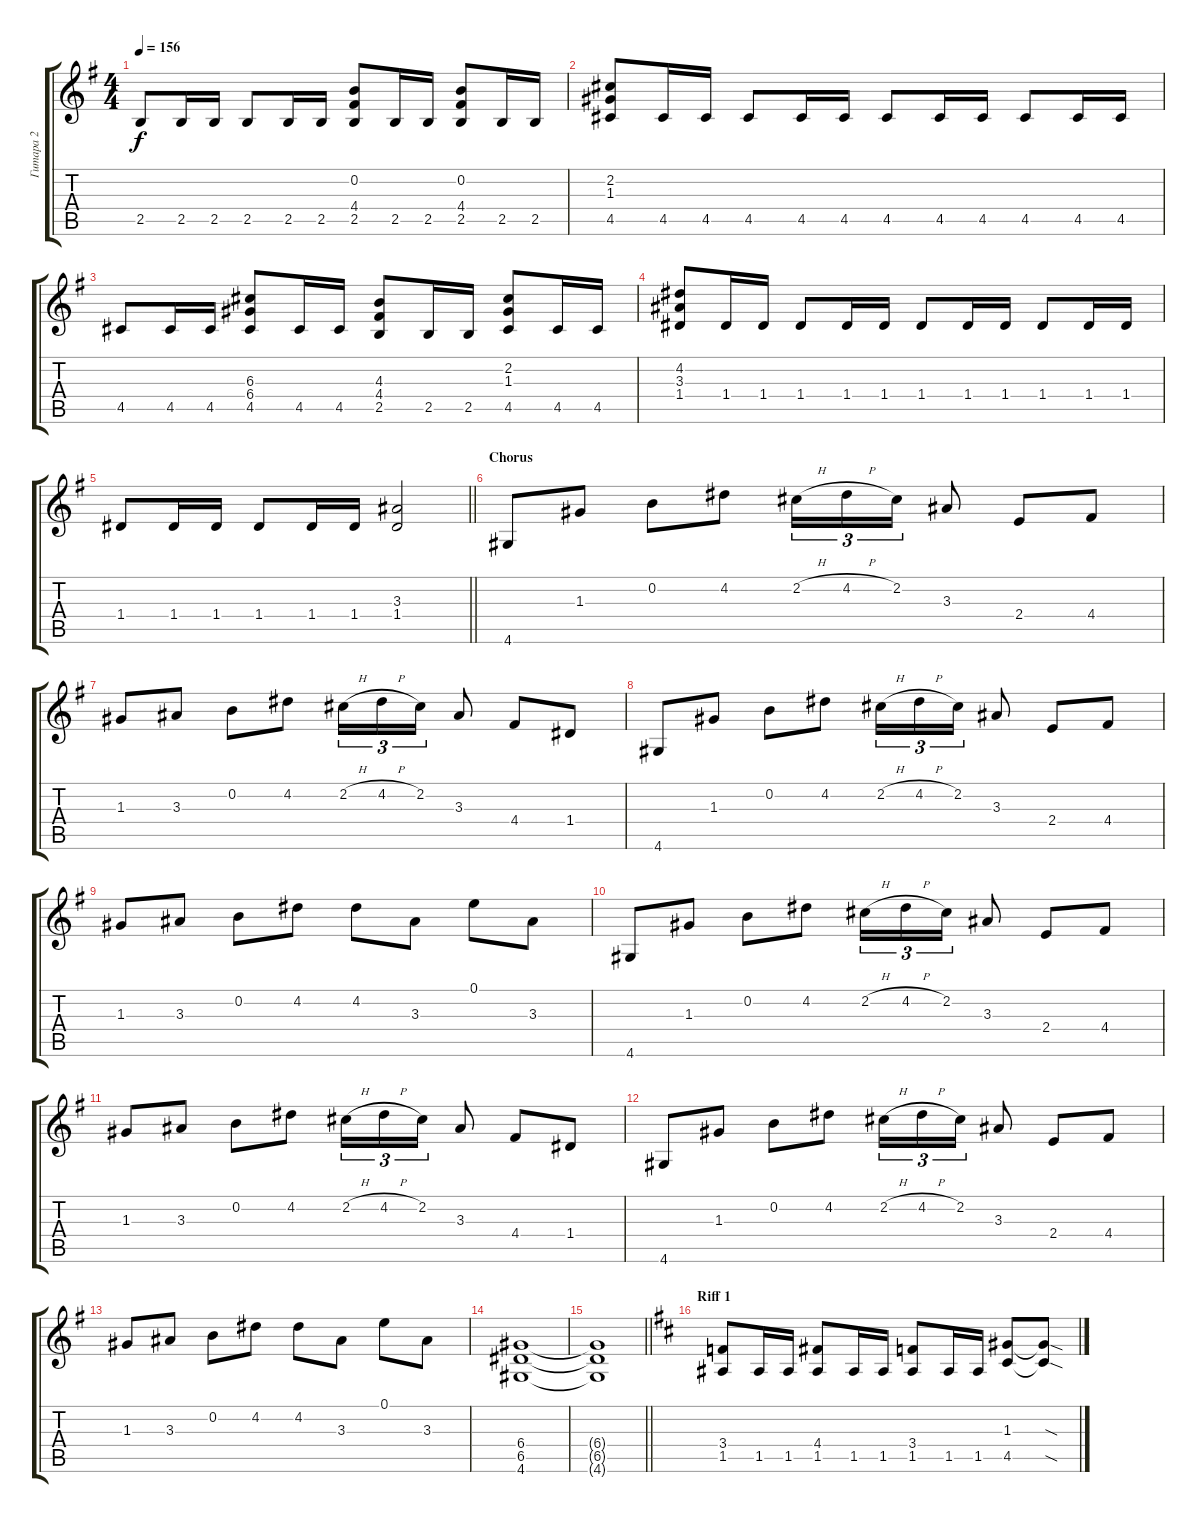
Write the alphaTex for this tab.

\track ("Гитара 2" "Гитара 2") {instrument distortionguitar}
\staff {score tabs}
\tuning (E4 B3 G3 D3 A2 E2) {hide}
\ts (4 4)
\tempo 156
\clef g2
\ks eminor
2.5.8{dy f} 2.5.16 2.5.16 2.5.8 2.5.16 2.5.16 (0.2 4.4 2.5).8 2.5.16 2.5.16 (0.2 4.4 2.5).8 2.5.16 2.5.16 |
(2.2 1.3 4.5).8 4.5.16 4.5.16 4.5.8 4.5.16 4.5.16 4.5.8 4.5.16 4.5.16 4.5.8 4.5.16 4.5.16 |
4.5.8 4.5.16 4.5.16 (6.3 6.4 4.5).8 4.5.16 4.5.16 (4.3 4.4 2.5).8 2.5.16 2.5.16 (2.2 1.3 4.5).8 4.5.16 4.5.16 |
(4.2 3.3 1.4).8 1.4.16 1.4.16 1.4.8 1.4.16 1.4.16 1.4.8 1.4.16 1.4.16 1.4.8 1.4.16 1.4.16 |
\barLineRight lightlight
1.4.8 1.4.16 1.4.16 1.4.8 1.4.16 1.4.16 (3.3 1.4).2 |
\section ("" "Chorus")
4.6.8 1.3.8{volume 15} 0.2.8 4.2.8 2.2{h}.16{tu (3 2)} 4.2{h}.16{tu (3 2)} 2.2.16{tu (3 2)} 3.3.8 2.4.8 4.4.8 |
1.3.8 3.3.8 0.2.8 4.2.8 2.2{h}.16{tu (3 2)} 4.2{h}.16{tu (3 2)} 2.2.16{tu (3 2)} 3.3.8 4.4.8 1.4.8 |
4.6.8{volume 13} 1.3.8{volume 15} 0.2.8 4.2.8 2.2{h}.16{tu (3 2)} 4.2{h}.16{tu (3 2)} 2.2.16{tu (3 2)} 3.3.8 2.4.8 4.4.8 |
1.3.8 3.3.8 0.2.8 4.2.8 4.2.8 3.3.8 0.1.8 3.3.8 |
4.6.8{volume 13} 1.3.8{volume 15} 0.2.8 4.2.8 2.2{h}.16{tu (3 2)} 4.2{h}.16{tu (3 2)} 2.2.16{tu (3 2)} 3.3.8 2.4.8 4.4.8 |
1.3.8 3.3.8 0.2.8 4.2.8 2.2{h}.16{tu (3 2)} 4.2{h}.16{tu (3 2)} 2.2.16{tu (3 2)} 3.3.8 4.4.8 1.4.8 |
4.6.8{volume 13} 1.3.8{volume 15} 0.2.8 4.2.8 2.2{h}.16{tu (3 2)} 4.2{h}.16{tu (3 2)} 2.2.16{tu (3 2)} 3.3.8 2.4.8 4.4.8 |
1.3.8 3.3.8 0.2.8 4.2.8 4.2.8 3.3.8 0.1.8 3.3.8 |
(6.4 6.5 4.6).1{volume 13} |
\barLineRight lightlight
(6.4{t} 6.5{t} 4.6{t}).1 |
\section ("" "Riff 1")
\ks bminor
(3.4 1.5).8 1.5.16 1.5.16 (4.4 1.5).8 1.5.16 1.5.16 (3.4 1.5).8 1.5.16 1.5.16 (1.3 4.5).8 (1.3{sod t} 4.5{sod t}).8
